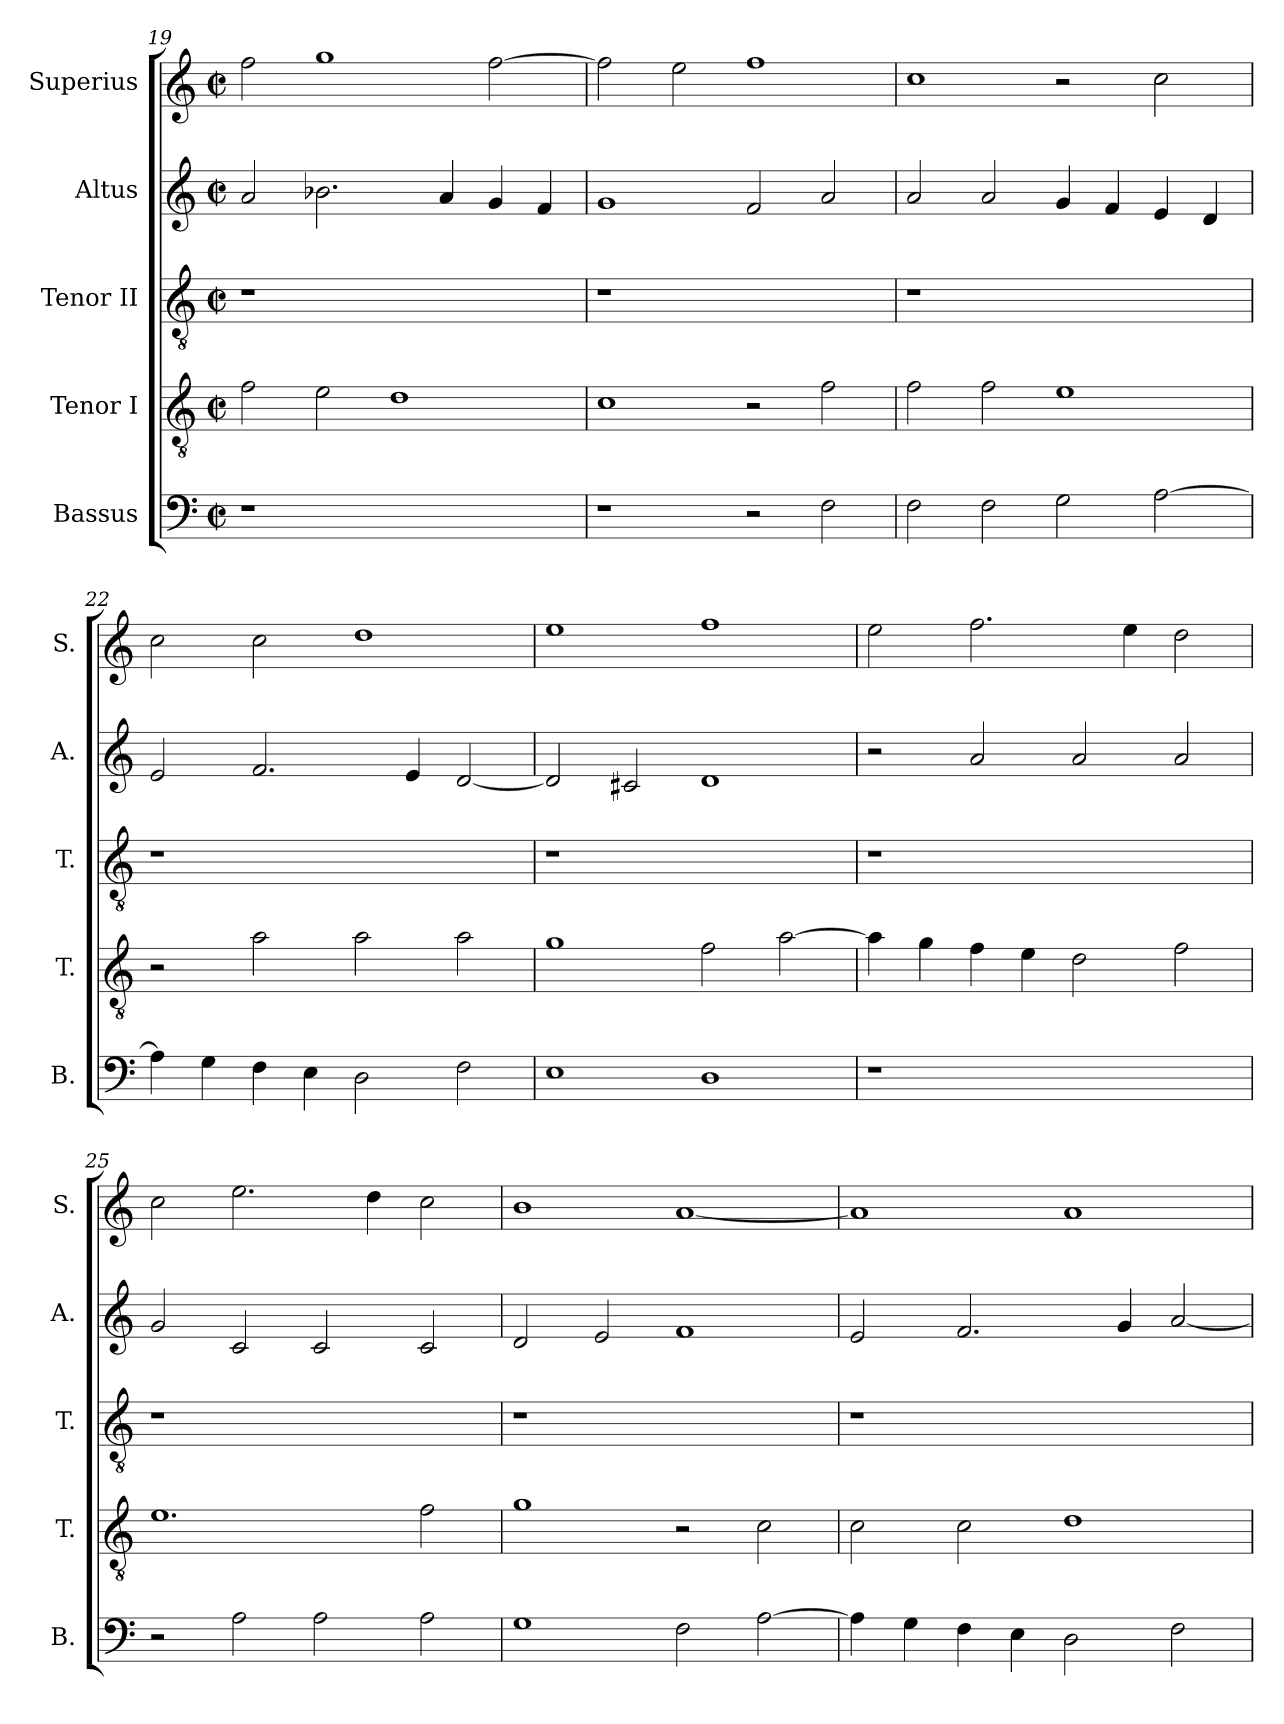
**kern	**kern	**kern	**kern	**kern
*part5	*part4	*part3	*part2	*part1
*staff5	*staff4	*staff3	*staff2	*staff1
*I"Bassus	*I"Tenor I	*I"Tenor II	*I"Altus	*I"Superius
*I'B.	*I'T.	*I'T.	*I'A.	*I'S.
*clefF4	*clefGv2	*clefGv2	*clefG2	*clefG2
*	*ITrd7c12	*ITrd7c12	*	*
*k[]	*k[]	*k[]	*k[]	*k[]
*C:	*C:	*C:	*C:	*C:
*M2/2	*M2/2	*M2/2	*M2/2	*M2/2
*met(c|)	*met(c|)	*met(c|)	*met(c|)	*met(c|)
=19	=19	=19	=19	=19
!LO:N:vis=1	!	!LO:N:vis=1	!	!
1r	2Fi\	1r	2ai/	2ffi\
.	2Ei\	.	2.b-Xi\	1ggi
1ryy	1Di	1ryy	.	.
.	.	.	4ai/	.
.	.	.	4gi/	[>2ffi\
.	.	.	4fi/	.
=20	=20	=20	=20	=20
!	!	!LO:N:vis=1	!	!
1r	1Ci	1r	1gi	2ffi\]
.	.	.	.	2eei\
2r	2r	1ryy	2fi/	1ffi
2Fi\	2Fi\	.	2ai/	.
!!LO:PB:g=z
=21	=21	=21	=21	=21
!	!	!LO:N:vis=1	!	!
2Fi\	2Fi\	1r	2ai/	1cci
2Fi\	2Fi\	.	2ai/	.
2Gi\	1Ei	1ryy	4gi/	2r
.	.	.	4fi/	.
[>2Ai\	.	.	4ei/	2cci\
.	.	.	4di/	.
=22	=22	=22	=22	=22
!	!	!LO:N:vis=1	!	!
4Ai\]	2r	1r	2ei/	2cci\
4Gi\	.	.	.	.
4Fi\	2Ai\	.	2.fi/	2cci\
4Ei\	.	.	.	.
2Di\	2Ai\	1ryy	.	1ddi
.	.	.	4ei/	.
2Fi\	2Ai\	.	[<2di/	.
=23	=23	=23	=23	=23
!	!	!LO:N:vis=1	!	!
1Ei	1Gi	1r	2di/]	1eei
.	.	.	2c#Xi/	.
1Di	2Fi\	1ryy	1di	1ffi
.	[>2Ai\	.	.	.
=24	=24	=24	=24	=24
!LO:N:vis=1	!	!LO:N:vis=1	!	!
1r	4Ai\]	1r	2r	2eei\
.	4Gi\	.	.	.
.	4Fi\	.	2ai/	2.ffi\
.	4Ei\	.	.	.
1ryy	2Di\	1ryy	2ai/	.
.	.	.	.	4eei\
.	2Fi\	.	2ai/	2ddi\
!!LO:LB:g=z
=25	=25	=25	=25	=25
!	!	!LO:N:vis=1	!	!
2r	1.Ei	1r	2gi/	2cci\
2Ai\	.	.	2ci/	2.eei\
2Ai\	.	1ryy	2ci/	.
.	.	.	.	4ddi\
2Ai\	2Fi\	.	2ci/	2cci\
=26	=26	=26	=26	=26
!	!	!LO:N:vis=1	!	!
1Gi	1Gi	1r	2di/	1bi
.	.	.	2ei/	.
2Fi\	2r	1ryy	1fi	[<1ai
[>2Ai\	2Ci\	.	.	.
=27	=27	=27	=27	=27
!	!	!LO:N:vis=1	!	!
4Ai\]	2Ci\	1r	2ei/	1ai]
4Gi\	.	.	.	.
4Fi\	2Ci\	.	2.fi/	.
4Ei\	.	.	.	.
2Di\	1Di	1ryy	.	1ai
.	.	.	4gi/	.
2Fi\	.	.	[<2ai/	.
=	=	=	=	=
*-	*-	*-	*-	*-
